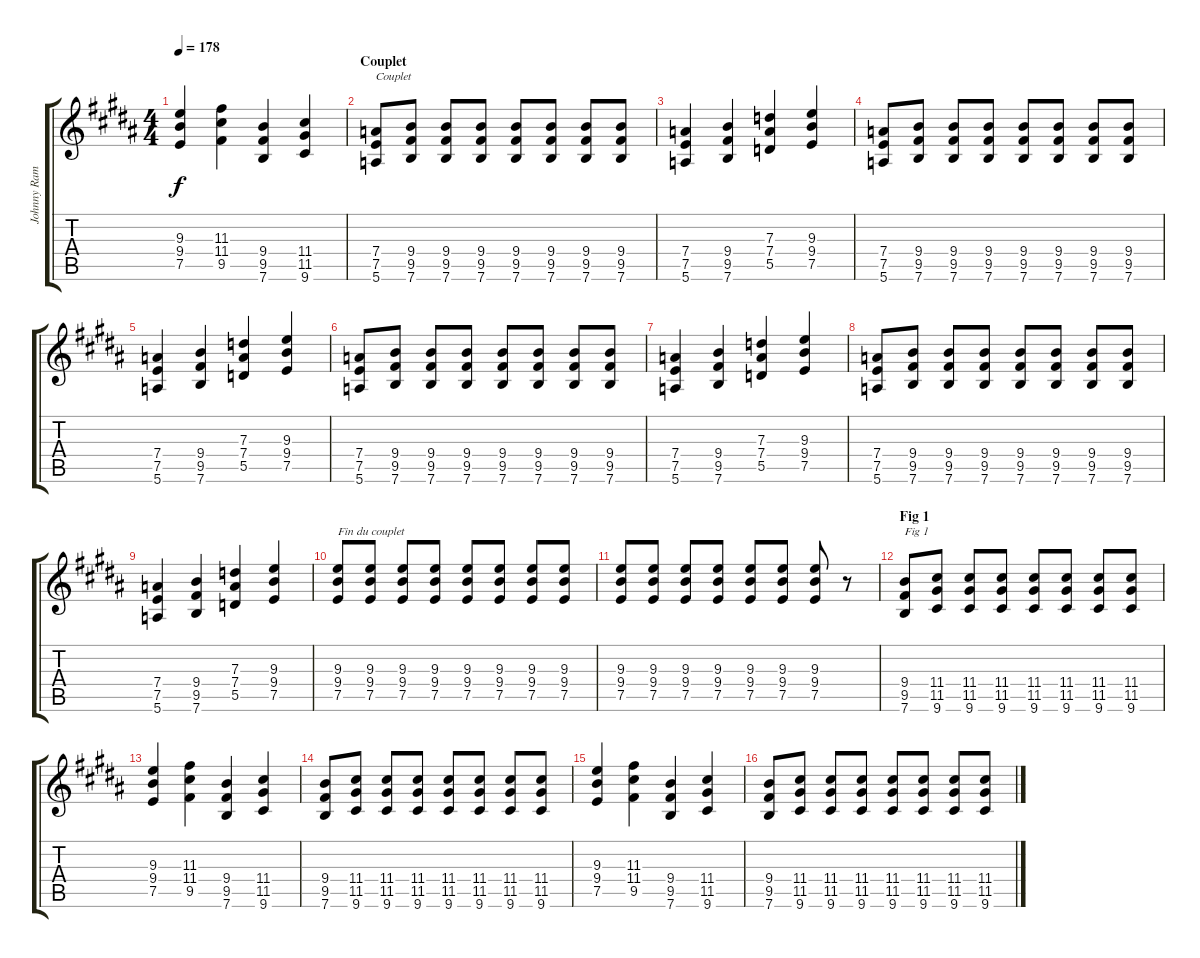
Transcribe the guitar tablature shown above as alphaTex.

\track ("Johnny Ramone - Guitar" "Johnny Ram") {instrument distortionguitar}
\staff {score tabs}
\tuning (E4 B3 G3 D3 A2 E2) {hide}
\ts (4 4)
\tempo 178
\clef g2
\ks b
(9.3 9.4 7.5).4{dy f} (11.3 11.4 9.5).4 (9.4 9.5 7.6).4 (11.4 11.5 9.6).4 |
\section ("" "Couplet")
(7.4 7.5 5.6).8{txt "Couplet"} (9.4 9.5 7.6).8 (9.4 9.5 7.6).8 (9.4 9.5 7.6).8 (9.4 9.5 7.6).8 (9.4 9.5 7.6).8 (9.4 9.5 7.6).8 (9.4 9.5 7.6).8 |
(7.4 7.5 5.6).4 (9.4 9.5 7.6).4 (7.3 7.4 5.5).4 (9.3 9.4 7.5).4 |
(7.4 7.5 5.6).8 (9.4 9.5 7.6).8 (9.4 9.5 7.6).8 (9.4 9.5 7.6).8 (9.4 9.5 7.6).8 (9.4 9.5 7.6).8 (9.4 9.5 7.6).8 (9.4 9.5 7.6).8 |
(7.4 7.5 5.6).4 (9.4 9.5 7.6).4 (7.3 7.4 5.5).4 (9.3 9.4 7.5).4 |
(7.4 7.5 5.6).8 (9.4 9.5 7.6).8 (9.4 9.5 7.6).8 (9.4 9.5 7.6).8 (9.4 9.5 7.6).8 (9.4 9.5 7.6).8 (9.4 9.5 7.6).8 (9.4 9.5 7.6).8 |
(7.4 7.5 5.6).4 (9.4 9.5 7.6).4 (7.3 7.4 5.5).4 (9.3 9.4 7.5).4 |
(7.4 7.5 5.6).8 (9.4 9.5 7.6).8 (9.4 9.5 7.6).8 (9.4 9.5 7.6).8 (9.4 9.5 7.6).8 (9.4 9.5 7.6).8 (9.4 9.5 7.6).8 (9.4 9.5 7.6).8 |
(7.4 7.5 5.6).4 (9.4 9.5 7.6).4 (7.3 7.4 5.5).4 (9.3 9.4 7.5).4 |
(9.3 9.4 7.5).8{txt "Fin du couplet"} (9.3 9.4 7.5).8 (9.3 9.4 7.5).8 (9.3 9.4 7.5).8 (9.3 9.4 7.5).8 (9.3 9.4 7.5).8 (9.3 9.4 7.5).8 (9.3 9.4 7.5).8 |
(9.3 9.4 7.5).8 (9.3 9.4 7.5).8 (9.3 9.4 7.5).8 (9.3 9.4 7.5).8 (9.3 9.4 7.5).8 (9.3 9.4 7.5).8 (9.3 9.4 7.5).8 r.8 |
\section ("" "Fig 1")
(9.4 9.5 7.6).8{txt "Fig 1"} (11.4 11.5 9.6).8 (11.4 11.5 9.6).8 (11.4 11.5 9.6).8 (11.4 11.5 9.6).8 (11.4 11.5 9.6).8 (11.4 11.5 9.6).8 (11.4 11.5 9.6).8 |
(9.3 9.4 7.5).4 (11.3 11.4 9.5).4 (9.4 9.5 7.6).4 (11.4 11.5 9.6).4 |
(9.4 9.5 7.6).8 (11.4 11.5 9.6).8 (11.4 11.5 9.6).8 (11.4 11.5 9.6).8 (11.4 11.5 9.6).8 (11.4 11.5 9.6).8 (11.4 11.5 9.6).8 (11.4 11.5 9.6).8 |
(9.3 9.4 7.5).4 (11.3 11.4 9.5).4 (9.4 9.5 7.6).4 (11.4 11.5 9.6).4 |
(9.4 9.5 7.6).8 (11.4 11.5 9.6).8 (11.4 11.5 9.6).8 (11.4 11.5 9.6).8 (11.4 11.5 9.6).8 (11.4 11.5 9.6).8 (11.4 11.5 9.6).8 (11.4 11.5 9.6).8
